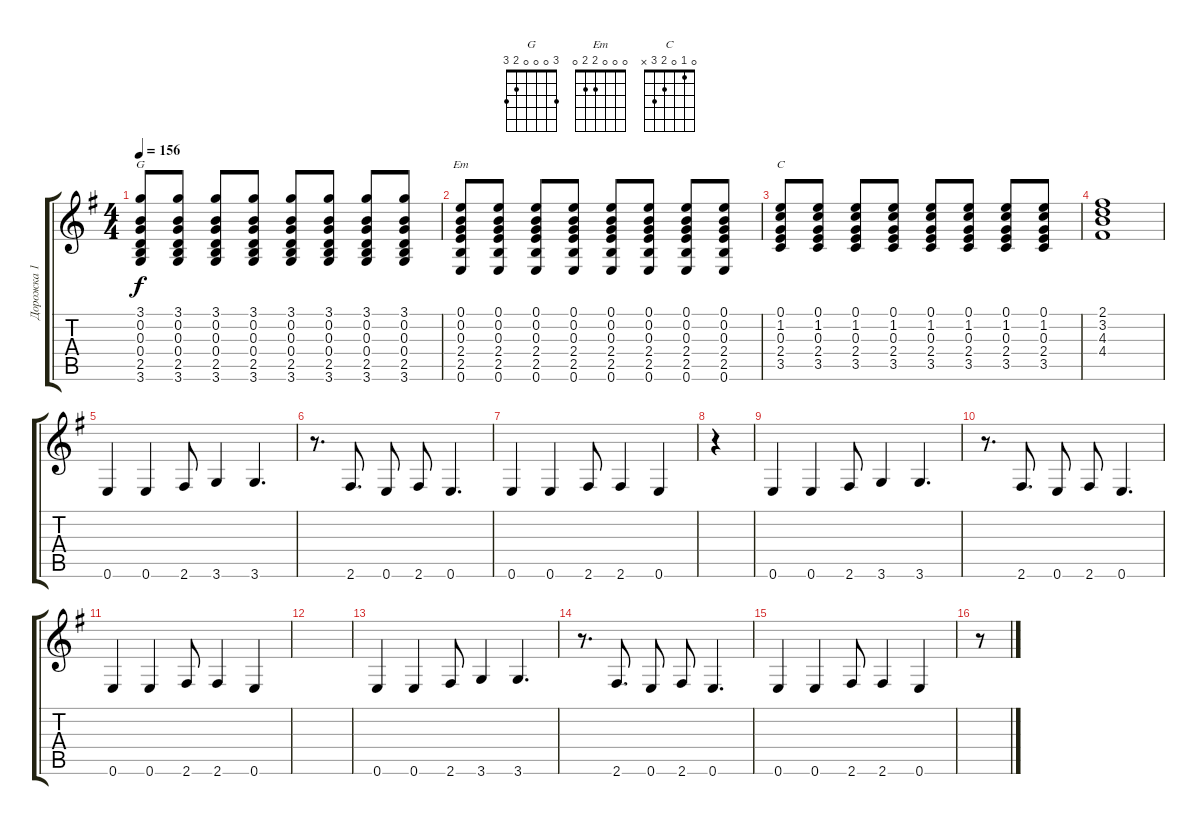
\track ("Дорожка 1" "Дорожка 1") {instrument acousticguitarnylon}
\staff {score tabs}
\tuning (E4 B3 G3 D3 A2 E2) {hide}
\chord ("G" 3 0 0 0 2 3)
\chord ("Em" 0 0 0 2 2 0)
\chord ("C" 0 1 0 2 3 x)
\ts (4 4)
\tempo 156
\clef g2
\ks g
(3.1 0.2 0.3 0.4 2.5 3.6).8{ch "G" dy f} (3.1 0.2 0.3 0.4 2.5 3.6).8 (3.1 0.2 0.3 0.4 2.5 3.6).8 (3.1 0.2 0.3 0.4 2.5 3.6).8 (3.1 0.2 0.3 0.4 2.5 3.6).8 (3.1 0.2 0.3 0.4 2.5 3.6).8 (3.1 0.2 0.3 0.4 2.5 3.6).8 (3.1 0.2 0.3 0.4 2.5 3.6).8 |
(0.1 0.2 0.3 2.4 2.5 0.6).8{ch "Em"} (0.1 0.2 0.3 2.4 2.5 0.6).8 (0.1 0.2 0.3 2.4 2.5 0.6).8 (0.1 0.2 0.3 2.4 2.5 0.6).8 (0.1 0.2 0.3 2.4 2.5 0.6).8 (0.1 0.2 0.3 2.4 2.5 0.6).8 (0.1 0.2 0.3 2.4 2.5 0.6).8 (0.1 0.2 0.3 2.4 2.5 0.6).8 |
(0.1 1.2 0.3 2.4 3.5).8{ch "C"} (0.1 1.2 0.3 2.4 3.5).8 (0.1 1.2 0.3 2.4 3.5).8 (0.1 1.2 0.3 2.4 3.5).8 (0.1 1.2 0.3 2.4 3.5).8 (0.1 1.2 0.3 2.4 3.5).8 (0.1 1.2 0.3 2.4 3.5).8 (0.1 1.2 0.3 2.4 3.5).8 |
(2.1 3.2 4.3 4.4).1 |
0.6.4{volume 16 instrument lead2sawtooth} 0.6.4 2.6.8 3.6.4 3.6.4{d} |
r.8{d} 2.6.8{d} 0.6.8 2.6.8 0.6.4{d} |
0.6.4 0.6.4 2.6.8 2.6.4 0.6.4 |
r.4 |
0.6.4 0.6.4 2.6.8 3.6.4 3.6.4{d} |
r.8{d} 2.6.8{d} 0.6.8 2.6.8 0.6.4{d} |
0.6.4 0.6.4 2.6.8 2.6.4 0.6.4 |
|
0.6.4 0.6.4 2.6.8 3.6.4 3.6.4{d} |
r.8{d} 2.6.8{d} 0.6.8 2.6.8 0.6.4{d} |
0.6.4 0.6.4 2.6.8 2.6.4 0.6.4 |
r.8
